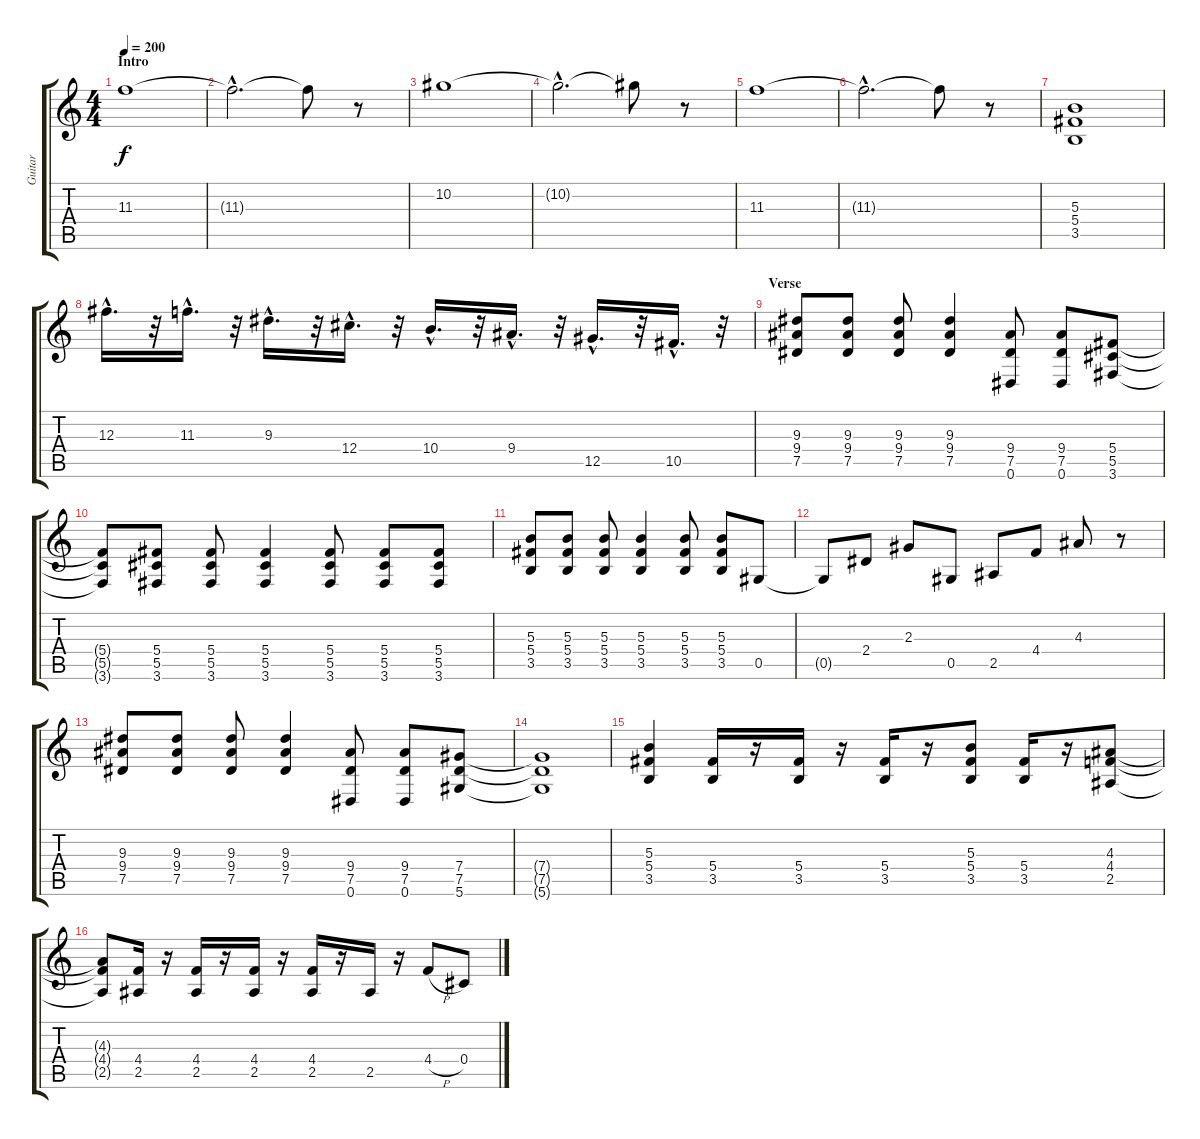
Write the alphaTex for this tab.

\track ("Guitar" "Guitar") {instrument distortionguitar}
\staff {score tabs}
\tuning (Eb4 Bb3 Gb3 Db3 Ab2 Eb2) {hide}
\ts (4 4)
\section ("" "Intro")
\tempo 200
\clef g2
\ks c
11.3.1{dy f instrument distortionguitar} |
11.3{hac t}.2{d} 11.3{t}.8 r.8 |
10.2.1 |
10.2{hac t}.2{d} 10.2{t}.8 r.8 |
11.3.1 |
11.3{hac t}.2{d} 11.3{t}.8 r.8 |
(5.3 5.4 3.5).1 |
12.3{hac}.16{d} r.32 11.3{hac}.16{d} r.32 9.3{hac}.16{d} r.32 12.4{hac}.16{d} r.32 10.4{hac}.16{d} r.32 9.4{hac}.16{d} r.32 12.5{hac}.16{d} r.32 10.5{hac}.16{d} r.32 |
\section ("" "Verse")
(9.3 9.4 7.5).8 (9.3 9.4 7.5).8 (9.3 9.4 7.5).8 (9.3 9.4 7.5).4 (9.4 7.5 0.6).8 (9.4 7.5 0.6).8 (5.4 5.5 3.6).8 |
(5.4{t} 5.5{t} 3.6{t}).8 (5.4 5.5 3.6).8 (5.4 5.5 3.6).8 (5.4 5.5 3.6).4 (5.4 5.5 3.6).8 (5.4 5.5 3.6).8 (5.4 5.5 3.6).8 |
(5.3 5.4 3.5).8 (5.3 5.4 3.5).8 (5.3 5.4 3.5).8 (5.3 5.4 3.5).4 (5.3 5.4 3.5).8 (5.3 5.4 3.5).8 0.5.8 |
0.5{t}.8 2.4.8 2.3.8 0.5.8 2.5.8 4.4.8 4.3.8 r.8 |
(9.3 9.4 7.5).8 (9.3 9.4 7.5).8 (9.3 9.4 7.5).8 (9.3 9.4 7.5).4 (9.4 7.5 0.6).8 (9.4 7.5 0.6).8 (7.4 7.5 5.6).8 |
(7.4{t} 7.5{t} 5.6{t}).1 |
(5.3 5.4 3.5).4 (5.4 3.5).16 r.16 (5.4 3.5).16 r.16 (5.4 3.5).16 r.16 (5.3 5.4 3.5).8 (5.4 3.5).16 r.16 (4.3 4.4 2.5).8 |
(4.3{t} 4.4{t} 2.5{t}).8 (4.4 2.5).16 r.16 (4.4 2.5).16 r.16 (4.4 2.5).16 r.16 (4.4 2.5).16 r.16 2.5.16 r.16 4.4{h}.8 0.4.8
